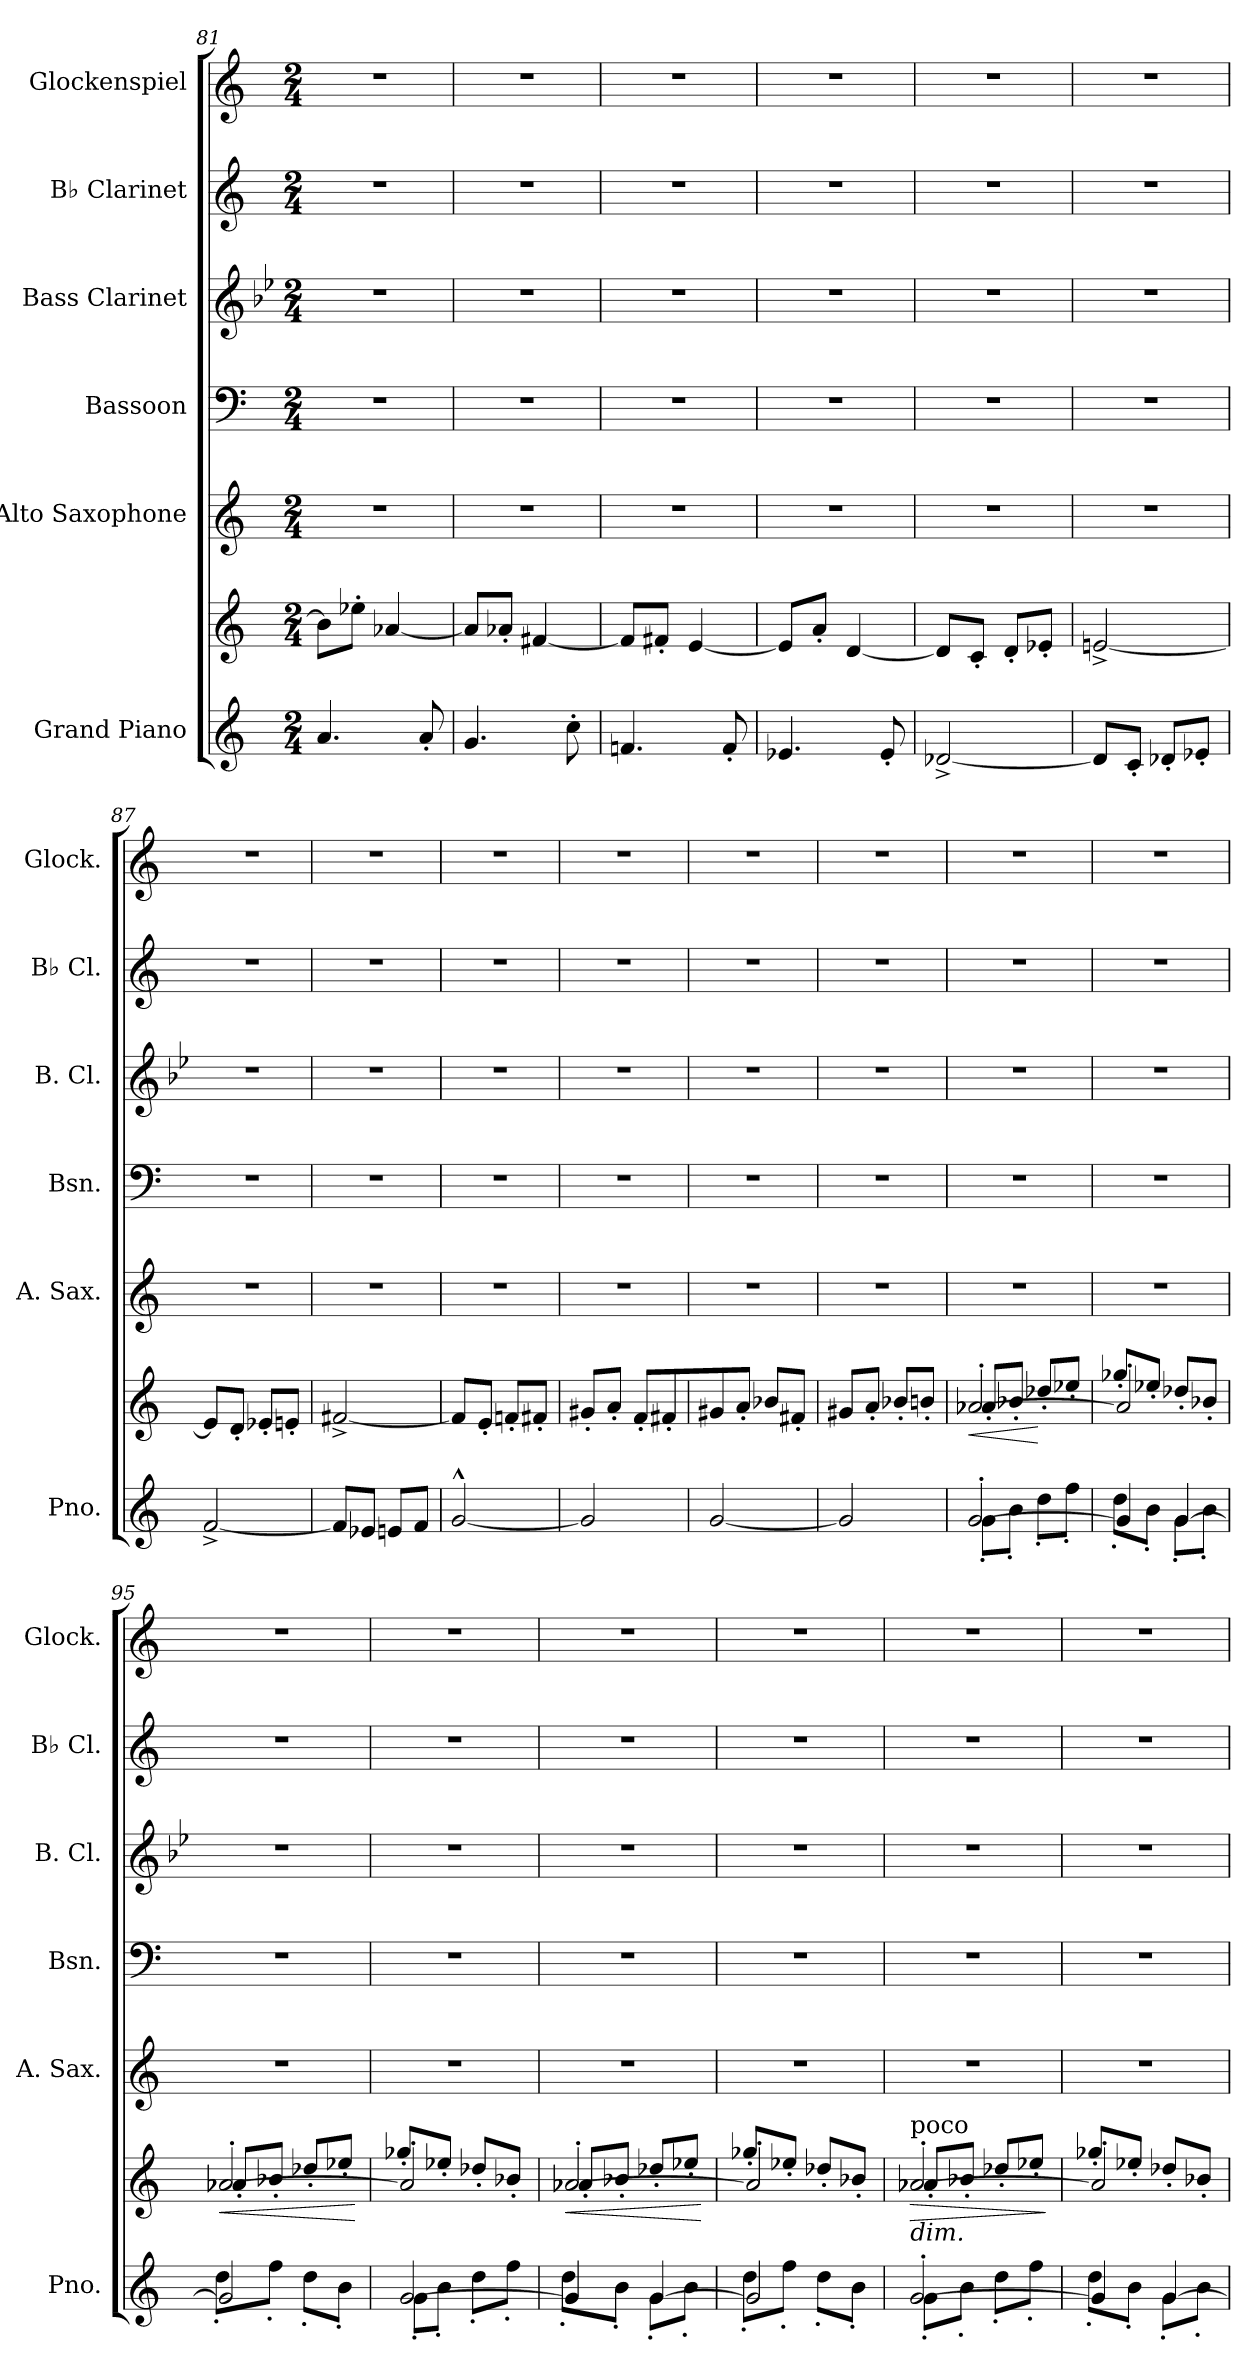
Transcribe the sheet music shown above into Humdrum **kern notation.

**kern	**kern	**dynam	**kern	**kern	**kern	**kern	**kern
*part6	*part6	*part6	*part5	*part4	*part3	*part2	*part1
*staff7	*staff6	*staff6/7	*staff5	*staff4	*staff3	*staff2	*staff1
*I"Grand Piano	*	*	*I"Alto Saxophone	*I"Bassoon	*I"Bass Clarinet	*I"B♭ Clarinet	*I"Glockenspiel
*I'Pno.	*	*	*I'A. Sax.	*I'Bsn.	*I'B. Cl.	*I'B♭ Cl.	*I'Glock.
*clefG2	*clefG2	*	*clefG2	*clefF4	*clefG2	*clefG2	*clefG2
*	*	*	*ITrd5c9	*	*ITrd8c14	*ITrd1c2	*ITrd-14c-24
*k[]	*k[]	*	*k[b-e-a-]	*k[]	*k[b-e-]	*k[b-e-]	*k[]
*M2/4	*M2/4	*	*M2/4	*M2/4	*M2/4	*M2/4	*M2/4
=81	=81	=81	=81	=81	=81	=81	=81
4.a/	8b-\L]	.	2r	2r	2r	2r	2r
.	8ee-X'\J	.	.	.	.	.	.
.	[4a-X/	.	.	.	.	.	.
8a'/	.	.	.	.	.	.	.
=82	=82	=82	=82	=82	=82	=82	=82
4.g/	8a-/L]	.	2r	2r	2r	2r	2r
.	8a-X'/J	.	.	.	.	.	.
.	[4f#X/	.	.	.	.	.	.
8cc'\	.	.	.	.	.	.	.
=83	=83	=83	=83	=83	=83	=83	=83
4.fn/	8f#/L]	.	2r	2r	2r	2r	2r
.	8f#X'/J	.	.	.	.	.	.
.	[4e/	.	.	.	.	.	.
8f'/	.	.	.	.	.	.	.
=84	=84	=84	=84	=84	=84	=84	=84
4.e-X/	8e/L]	.	2r	2r	2r	2r	2r
.	8a'/J	.	.	.	.	.	.
.	[4d/	.	.	.	.	.	.
8e-'/	.	.	.	.	.	.	.
!!LO:PB:g=z
=85	=85	=85	=85	=85	=85	=85	=85
[2d-X^/	8d/L]	.	2r	2r	2r	2r	2r
.	8c'/J	.	.	.	.	.	.
.	8d'/L	.	.	.	.	.	.
.	8e-X'/J	.	.	.	.	.	.
=86	=86	=86	=86	=86	=86	=86	=86
8d-/L]	[2en^/	.	2r	2r	2r	2r	2r
8c'/J	.	.	.	.	.	.	.
8d-X'/L	.	.	.	.	.	.	.
8e-X'/J	.	.	.	.	.	.	.
=87	=87	=87	=87	=87	=87	=87	=87
[2f^/	8e/L]	.	2r	2r	2r	2r	2r
.	8d'/J	.	.	.	.	.	.
.	8e-X'/L	.	.	.	.	.	.
.	8en'/J	.	.	.	.	.	.
=88	=88	=88	=88	=88	=88	=88	=88
8f/L]	[2f#X^/	.	2r	2r	2r	2r	2r
8e-X/J	.	.	.	.	.	.	.
8en/L	.	.	.	.	.	.	.
8f/J	.	.	.	.	.	.	.
=89	=89	=89	=89	=89	=89	=89	=89
[2g^^/	8f#/L]	.	2r	2r	2r	2r	2r
.	8e'/J	.	.	.	.	.	.
.	8fn'/L	.	.	.	.	.	.
.	8f#X'/J	.	.	.	.	.	.
=90	=90	=90	=90	=90	=90	=90	=90
2g/]	8g#X'/L	.	2r	2r	2r	2r	2r
.	8a'/J	.	.	.	.	.	.
.	8f'/L	.	.	.	.	.	.
.	8f#X'/	.	.	.	.	.	.
=91	=91	=91	=91	=91	=91	=91	=91
[2g/	8g#X/	.	2r	2r	2r	2r	2r
.	8a'/J	.	.	.	.	.	.
.	8b-X/L	.	.	.	.	.	.
.	8f#X'/J	.	.	.	.	.	.
!!LO:PB:g=z
=92	=92	=92	=92	=92	=92	=92	=92
2g/]	8g#X/L	.	2r	2r	2r	2r	2r
.	8a'/J	.	.	.	.	.	.
.	8b-X'/L	.	.	.	.	.	.
.	8bn'/J	.	.	.	.	.	.
=93	=93	=93	=93	=93	=93	=93	=93
*^	*	*	*	*	*	*	*
!	!	!LO:TX:a:t=poco	!	!	!	!	!	!
!	!	!LO:TX:b:i:t=cresc.	!	!	!	!	!	!
!	!	!LO:TX:b:i:t=cresc.	!	!	!	!	!	!
!	!	!	!LO:HP:b	!	!	!	!	!
*	*	*^	*	*	*	*	*	*
[2g'/	8g'\L	[2a-X'/	8a-'/L	<	2r	2r	2r	2r	2r
.	8b'\J	.	8b-X'/J	.	.	.	.	.	.
.	8dd'\L	.	8dd-X'/L	[	.	.	.	.	.
.	8ff'\J	.	8ee-X'/J	.	.	.	.	.	.
=94	=94	=94	=94	=94	=94	=94	=94	=94	=94
4g/]	8dd'\L	2a-'/]	8gg-X'/L	.	2r	2r	2r	2r	2r
.	8b'\J	.	8ee-X'/J	.	.	.	.	.	.
[4g/	8g'\L	.	8dd-X'/L	.	.	.	.	.	.
.	8b'\J	.	8b-X'/J	.	.	.	.	.	.
=95	=95	=95	=95	=95	=95	=95	=95	=95	=95
!	!	!	!	!LO:HP:b	!	!	!	!	!
2g/]	8dd'\L	[2a-X'/	8a-'/L	<	2r	2r	2r	2r	2r
.	8ff'\J	.	8b-X'/J	.	.	.	.	.	.
.	8dd'\L	.	8dd-X'/L	.	.	.	.	.	.
.	8b'\J	.	8ee-X'/J	.	.	.	.	.	.
*v	*v	*	*	*	*	*	*	*	*
*	*v	*v	*	*	*	*	*	*
.	.	[	.	.	.	.	.
=96	=96	=96	=96	=96	=96	=96	=96
*^	*^	*	*	*	*	*	*
[2g/	8g'\L	2a-'/]	8gg-X'/L	.	2r	2r	2r	2r	2r
.	8b'\J	.	8ee-X'/J	.	.	.	.	.	.
.	8dd'\L	.	8dd-X'/L	.	.	.	.	.	.
.	8ff'\J	.	8b-X'/J	.	.	.	.	.	.
=97	=97	=97	=97	=97	=97	=97	=97	=97	=97
!	!	!	!	!LO:HP:b	!	!	!	!	!
4g/]	8dd'\L	[2a-X'/	8a-'/L	<	2r	2r	2r	2r	2r
.	8b'\J	.	8b-X'/J	.	.	.	.	.	.
[4g/	8g'\L	.	8dd-X'/L	.	.	.	.	.	.
.	8b'\J	.	8ee-X'/J	.	.	.	.	.	.
*v	*v	*	*	*	*	*	*	*	*
*	*v	*v	*	*	*	*	*	*
.	.	[	.	.	.	.	.
!!LO:PB:g=z
=98	=98	=98	=98	=98	=98	=98	=98
*^	*^	*	*	*	*	*	*
2g/]	8dd'\L	2a-'/]	8gg-X'/L	.	2r	2r	2r	2r	2r
.	8ff'\J	.	8ee-X'/J	.	.	.	.	.	.
.	8dd'\L	.	8dd-X'/L	.	.	.	.	.	.
.	8b'\J	.	8b-X'/J	.	.	.	.	.	.
=99	=99	=99	=99	=99	=99	=99	=99	=99	=99
!	!	!LO:TX:a:t=poco	!	!	!	!	!	!	!
!	!	!LO:TX:b:i:t=dim.	!	!	!	!	!	!	!
!	!	!	!	!LO:HP:b	!	!	!	!	!
[2g'/	8g'\L	[2a-X'/	8a-'/L	>	2r	2r	2r	2r	2r
.	8b'\J	.	8b-X'/J	.	.	.	.	.	.
.	8dd'\L	.	8dd-X'/L	.	.	.	.	.	.
.	8ff'\J	.	8ee-X'/J	.	.	.	.	.	.
*v	*v	*	*	*	*	*	*	*	*
*	*v	*v	*	*	*	*	*	*
.	.	]	.	.	.	.	.
=100	=100	=100	=100	=100	=100	=100	=100
*^	*^	*	*	*	*	*	*
4g/]	8dd'\L	2a-'/]	8gg-X'/L	.	2r	2r	2r	2r	2r
.	8b'\J	.	8ee-X'/J	.	.	.	.	.	.
[4g/	8g'\L	.	8dd-X'/L	.	.	.	.	.	.
.	8b'\J	.	8b-X'/J	.	.	.	.	.	.
*v	*v	*	*	*	*	*	*	*	*
*	*v	*v	*	*	*	*	*	*
=	=	=	=	=	=	=	=
*-	*-	*-	*-	*-	*-	*-	*-
